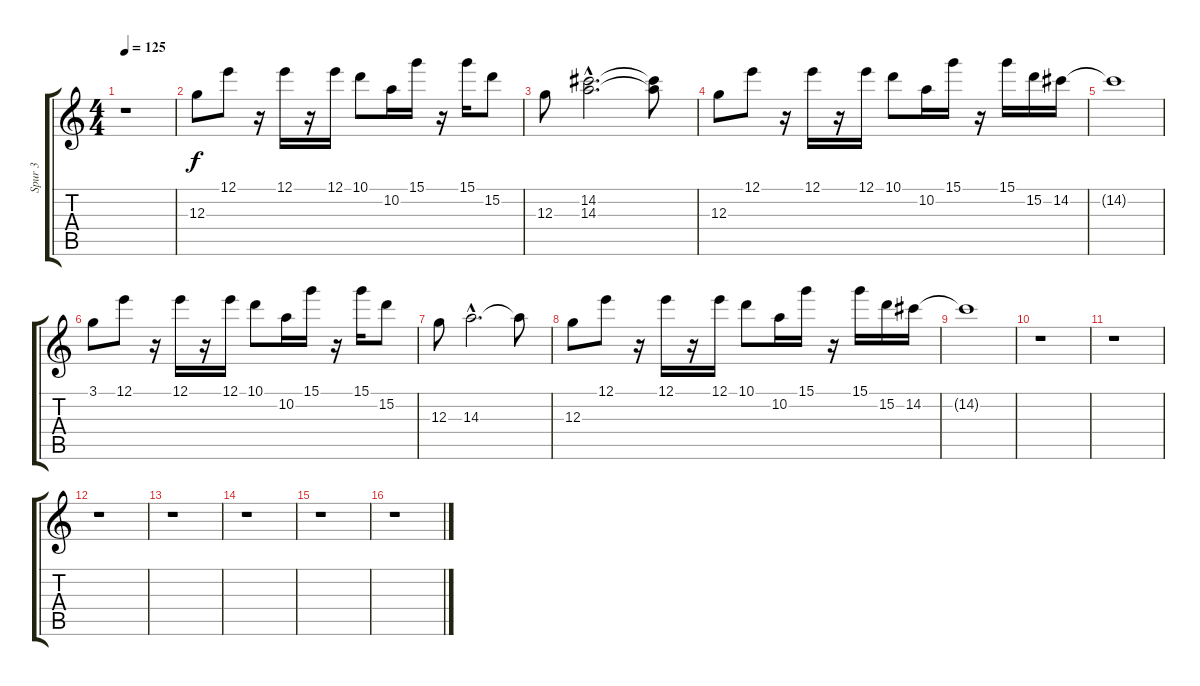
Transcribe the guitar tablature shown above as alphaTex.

\track ("Spur 3" "Spur 3") {instrument overdrivenguitar}
\staff {score tabs}
\tuning (E4 B3 G3 D3 A2 E2) {hide}
\ts (4 4)
\tempo 125
\clef g2
\ks c
r.1{dy f} |
12.3.8 12.1.8 r.16 12.1.16 r.16 12.1.16 10.1.8 10.2.16 15.1.16 r.16 15.1.16 15.2.8 |
12.3.8 (14.2{hac} 14.3{hac}).2{d} (14.2{t} 14.3{t}).8 |
12.3.8 12.1.8 r.16 12.1.16 r.16 12.1.16 10.1.8 10.2.16 15.1.16 r.16 15.1.16 15.2.16 14.2.16 |
14.2{t}.1 |
3.1.8 12.1.8 r.16 12.1.16 r.16 12.1.16 10.1.8 10.2.16 15.1.16 r.16 15.1.16 15.2.8 |
12.3.8 14.3{hac}.2{d} 14.3{t}.8 |
12.3.8 12.1.8 r.16 12.1.16 r.16 12.1.16 10.1.8 10.2.16 15.1.16 r.16 15.1.16 15.2.16 14.2.16 |
14.2{t}.1 |
r.1 |
r.1 |
r.1 |
r.1 |
r.1 |
r.1 |
r.1
